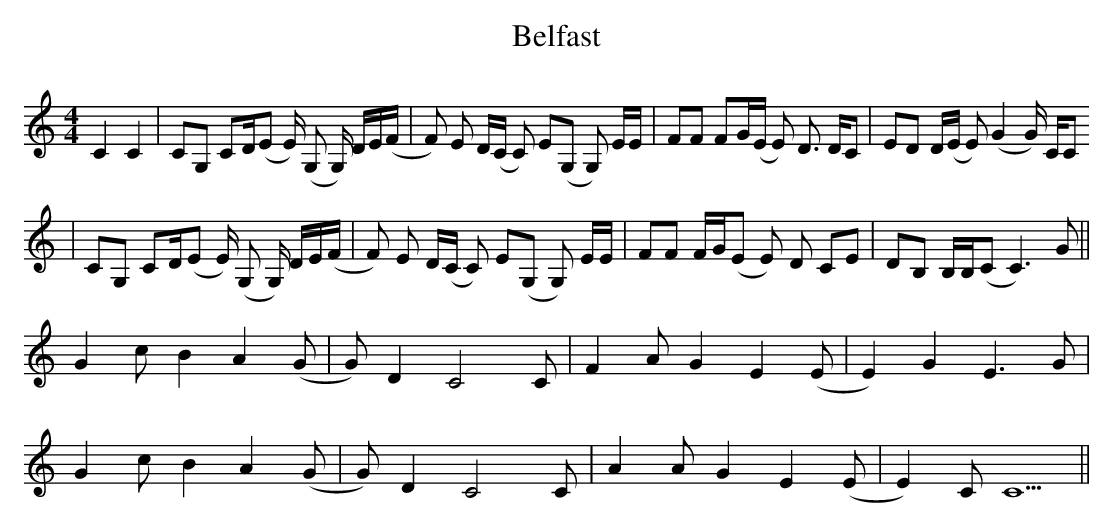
X:1
T: Belfast
M:4/4
L:1/8
K:C
C2 C2 | CG, CD/(/E E/) (G, G,/) D/E/(F/ | F) E D/(C/ C) E(G, G,) E/E/ | FF FG/(E/ E) D3/ D/C | ED D/(E/ E) (G2 G/) C/C
|CG, CD/(/E E/) (G, G,/) D/E/(F/ | F) E D/(C/ C) E(G, G,) E/E/ | FF F/G/(E E) D CE | DB, B,/B,/(C C3)  G ||
G2 cB2 A2(G | G)  D2 C4 C | F2 AG2 E2 (E | E2) G2E3 G |
G2 cB2 A2(G | G)  D2 C4 C | A2 AG2 E2 (E | E2) CC5 ||
